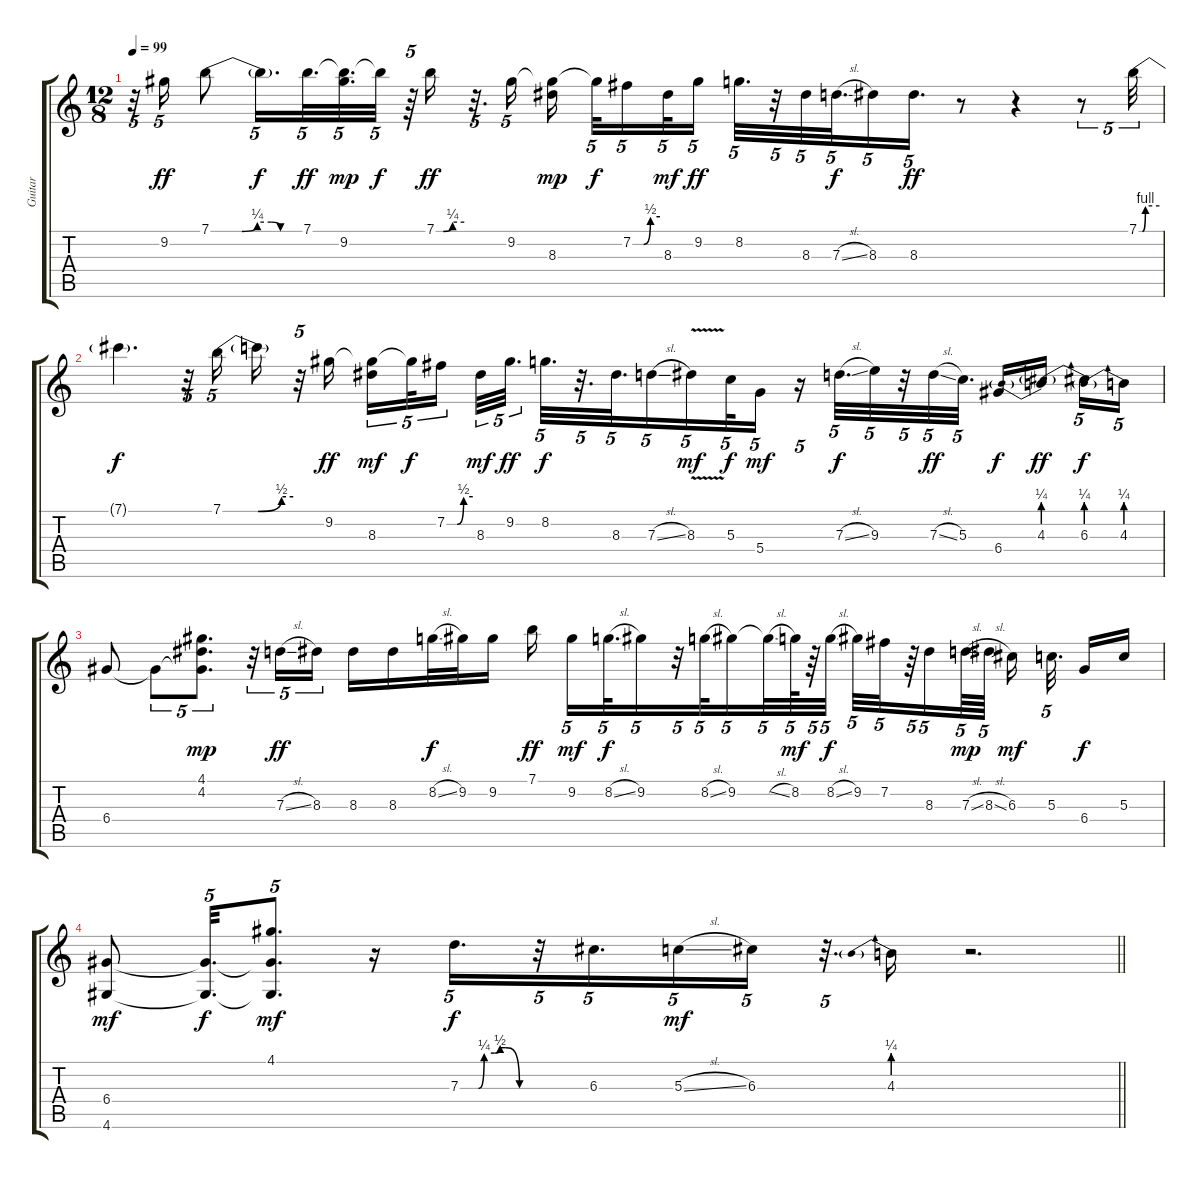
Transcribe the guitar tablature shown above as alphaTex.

\track ("Guitar" "Guitar") {instrument distortionguitar}
\staff {score tabs}
\tuning (E4 B3 G3 D3 A2 E2) {hide}
\ts (12 8)
\tempo 99
\clef g2
\ks c
r.32{tu (5 4) dy f} 9.2.16{tu (5 4) dy ff} 7.1{be (custom 0 0 20 0 30 1 39 1 45 0 60 0)}.8 7.1{t}.16{d tu (5 4) dy f} 7.1.32{d tu (5 4) dy ff} (7.1{t} 9.2).32{d tu (5 4) dy mp} 7.1{t}.32{tu (5 4) dy f} r.64{tu (5 4)} 7.1{be (custom 0 0 15 0 35 1 60 1)}.16{dy ff} r.32{d tu (5 4)} 9.2.16{tu (5 4) beam splitsecondary} (9.2{t} 8.3).16{dy mp beam splitsecondary} 9.2{t}.32{tu (5 4) dy f} 7.2{be (custom 0 0 24 0 39 2 60 2)}.16{tu (5 4)} 8.3.32{tu (5 4) dy mf} 9.2.16{tu (5 4) dy ff} 8.2.32{d tu (5 4)} r.32{tu (5 4)} 8.3.32{tu (5 4)} 7.3{sl}.32{d tu (5 4) dy f} 8.3.16{tu (5 4)} 8.3.16{d tu (5 4) dy ff} r.8 r.4 r.8{tu (5 4)} 7.1{be (custom 0 0 10 0 19 4 60 4)}.32{tu (5 4)} |
7.1{t}.4{d dy f} r.32{tu (5 4)} 7.1{be (custom 0 0 30 0 50 2 60 2)}.16{tu (5 4)} 7.1{t}.16 r.32{tu (5 4)} 9.2.16{dy ff beam splitsecondary} (9.2{t} 8.3).16{tu (5 4) dy mf} 9.2{t}.32{tu (5 4) dy f} 7.2{be (custom 0 0 24 0 39 2 60 2)}.16{tu (5 4) beam splitsecondary} 8.3.32{tu (5 4) dy mf} 9.2.32{d tu (5 4) dy ff} 8.2.32{d tu (5 4) dy f} r.32{d tu (5 4)} 8.3.32{d tu (5 4)} 7.3{sl}.16{tu (5 4)} 8.3{v}.16{tu (5 4) dy mf} 5.3.32{tu (5 4) dy f beam splitsecondary} 5.4.16{tu (5 4) dy mf} r.16{tu (5 4)} 7.3{sl}.32{d tu (5 4) dy f} 9.3.32{tu (5 4)} r.32{tu (5 4)} 7.3{sl}.32{tu (5 4) dy ff} 5.3.32{d tu (5 4) beam splitsecondary} 6.4.16{dy f} 4.3{be (prebend 0 1 60 1)}.16{dy ff beam splitsecondary} 6.3{be (prebend 0 1 60 1)}.16{tu (5 4) dy f} 4.3{be (prebend 0 1 60 1)}.16{tu (5 4)} |
6.4.8 6.4{t}.8{tu (5 4)} (4.1 4.2 6.4{t}).8{d tu (5 4) dy mp} r.32{tu (5 4)} 7.3{sl}.16{tu (5 4) dy ff} 8.3.16{tu (5 4) beam splitsecondary} 8.3.16 8.3.16 8.2{sl}.32{dy f} 9.2.32 9.2.16 7.1.16{dy ff beam splitsecondary} 9.2.16{tu (5 4) dy mf} 8.2{sl}.32{d tu (5 4) dy f} 9.2.16{tu (5 4)} r.32{tu (5 4)} 8.2{sl}.32{tu (5 4)} 9.2.16{tu (5 4)} 9.2{sl t}.32{tu (5 4)} 8.2.64{tu (5 4) dy mf} r.64{tu (5 4)} 8.2{sl}.32{tu (5 4) dy f} 9.2.32{tu (5 4)} 7.2.32{tu (5 4)} r.64{tu (5 4)} 8.3.16{tu (5 4)} 7.3{sl}.64{d tu (5 4) dy mp} 8.3{sl}.64{d tu (5 4) beam splitsecondary} 6.3.16{dy mf beam splitsecondary} 5.3.32{d tu (5 4) beam splitsecondary} 6.4.16{dy f} 5.3.16 |
\barLineRight lightlight
(6.4 4.6).8{dy mf} (6.4{t} 4.6{t}).32{d tu (5 4) dy f} (4.1 6.4{t} 4.6{t}).8{d tu (5 4) dy mf} r.16 7.3{be (custom 0 0 16 0 21 1 30 1 35 2 40 2 52 0 60 0)}.16{d tu (5 4) dy f} r.32{tu (5 4)} 6.3.16{d tu (5 4)} 5.3{sl}.16{tu (5 4) dy mf} 6.3.16{tu (5 4)} r.32{d tu (5 4)} 4.3{be (prebend 0 1 60 1)}.16 r.2{d}
